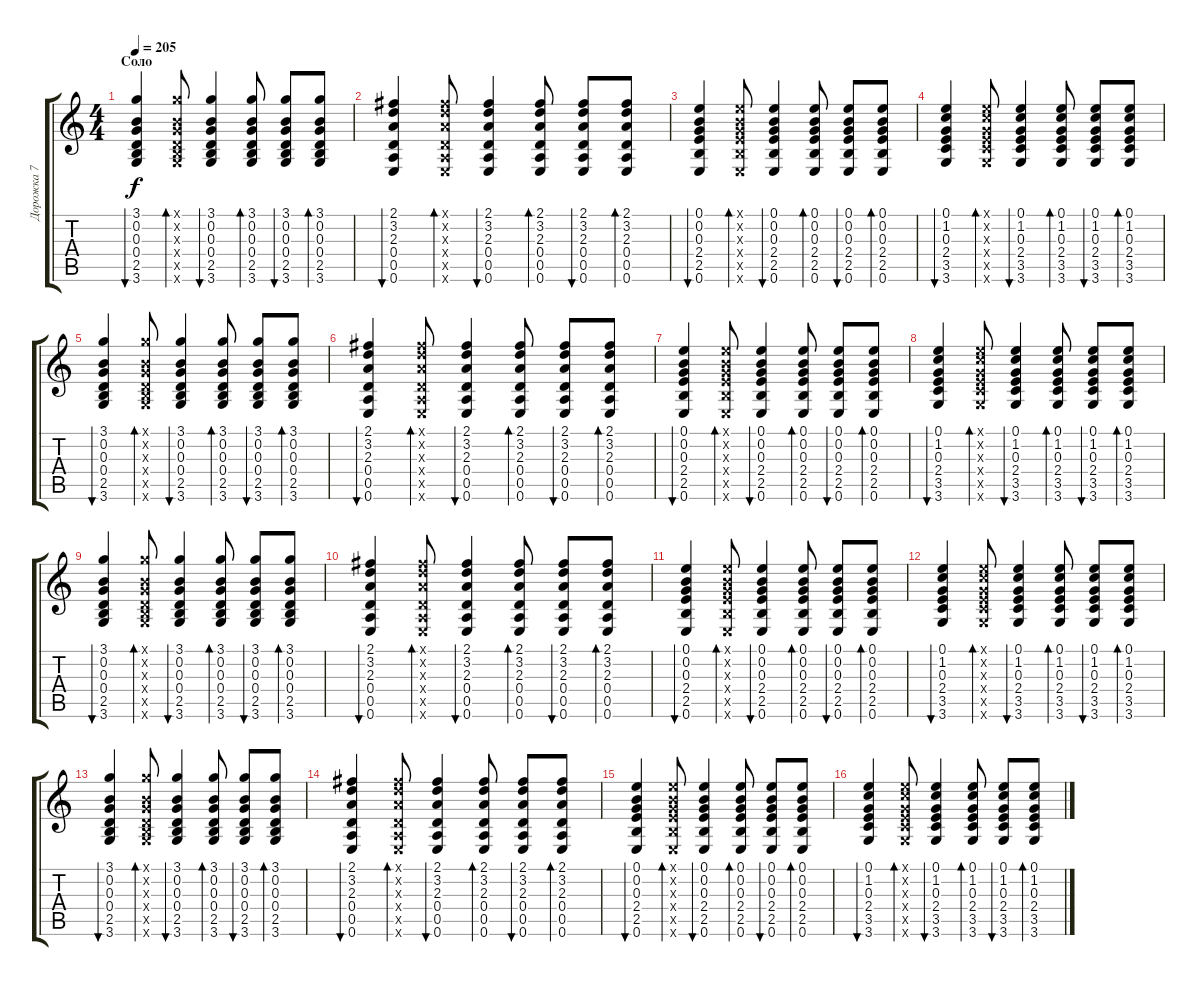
\track ("Дорожка 7" "Дорожка 7") {instrument acousticguitarsteel}
\staff {score tabs}
\tuning (E4 B3 G3 D3 A2 E2) {hide}
\ts (4 4)
\section ("" "Соло")
\tempo 205
\clef g2
\ks c
(3.1 0.2 0.3 0.4 2.5 3.6).4{bu 60 dy f} (3.1{x} 0.2{x} 0.3{x} 0.4{x} 2.5{x} 3.6{x}).8{bd 60} (3.1 0.2 0.3 0.4 2.5 3.6).4{bu 60} (3.1 0.2 0.3 0.4 2.5 3.6).8{bd 60} (3.1 0.2 0.3 0.4 2.5 3.6).8{bu 60} (3.1 0.2 0.3 0.4 2.5 3.6).8{bd 60} |
(2.1 3.2 2.3 0.4 0.5 0.6).4{bu 60} (2.1{x} 3.2{x} 2.3{x} 0.4{x} 0.5{x} 0.6{x}).8{bd 60} (2.1 3.2 2.3 0.4 0.5 0.6).4{bu 60} (2.1 3.2 2.3 0.4 0.5 0.6).8{bd 60} (2.1 3.2 2.3 0.4 0.5 0.6).8{bu 60} (2.1 3.2 2.3 0.4 0.5 0.6).8{bd 60} |
(0.1 0.2 0.3 2.4 2.5 0.6).4{bu 60} (0.1{x} 0.2{x} 0.3{x} 2.4{x} 2.5{x} 0.6{x}).8{bd 60} (0.1 0.2 0.3 2.4 2.5 0.6).4{bu 60} (0.1 0.2 0.3 2.4 2.5 0.6).8{bd 60} (0.1 0.2 0.3 2.4 2.5 0.6).8{bu 60} (0.1 0.2 0.3 2.4 2.5 0.6).8{bd 60} |
(0.1 1.2 0.3 2.4 3.5 3.6).4{bu 60} (0.1{x} 1.2{x} 0.3{x} 2.4{x} 3.5{x} 3.6{x}).8{bd 60} (0.1 1.2 0.3 2.4 3.5 3.6).4{bu 60} (0.1 1.2 0.3 2.4 3.5 3.6).8{bd 60} (0.1 1.2 0.3 2.4 3.5 3.6).8{bu 60} (0.1 1.2 0.3 2.4 3.5 3.6).8{bd 60} |
(3.1 0.2 0.3 0.4 2.5 3.6).4{bu 60} (3.1{x} 0.2{x} 0.3{x} 0.4{x} 2.5{x} 3.6{x}).8{bd 60} (3.1 0.2 0.3 0.4 2.5 3.6).4{bu 60} (3.1 0.2 0.3 0.4 2.5 3.6).8{bd 60} (3.1 0.2 0.3 0.4 2.5 3.6).8{bu 60} (3.1 0.2 0.3 0.4 2.5 3.6).8{bd 60} |
(2.1 3.2 2.3 0.4 0.5 0.6).4{bu 60} (2.1{x} 3.2{x} 2.3{x} 0.4{x} 0.5{x} 0.6{x}).8{bd 60} (2.1 3.2 2.3 0.4 0.5 0.6).4{bu 60} (2.1 3.2 2.3 0.4 0.5 0.6).8{bd 60} (2.1 3.2 2.3 0.4 0.5 0.6).8{bu 60} (2.1 3.2 2.3 0.4 0.5 0.6).8{bd 60} |
(0.1 0.2 0.3 2.4 2.5 0.6).4{bu 60} (0.1{x} 0.2{x} 0.3{x} 2.4{x} 2.5{x} 0.6{x}).8{bd 60} (0.1 0.2 0.3 2.4 2.5 0.6).4{bu 60} (0.1 0.2 0.3 2.4 2.5 0.6).8{bd 60} (0.1 0.2 0.3 2.4 2.5 0.6).8{bu 60} (0.1 0.2 0.3 2.4 2.5 0.6).8{bd 60} |
(0.1 1.2 0.3 2.4 3.5 3.6).4{bu 60} (0.1{x} 1.2{x} 0.3{x} 2.4{x} 3.5{x} 3.6{x}).8{bd 60} (0.1 1.2 0.3 2.4 3.5 3.6).4{bu 60} (0.1 1.2 0.3 2.4 3.5 3.6).8{bd 60} (0.1 1.2 0.3 2.4 3.5 3.6).8{bu 60} (0.1 1.2 0.3 2.4 3.5 3.6).8{bd 60} |
(3.1 0.2 0.3 0.4 2.5 3.6).4{bu 60} (3.1{x} 0.2{x} 0.3{x} 0.4{x} 2.5{x} 3.6{x}).8{bd 60} (3.1 0.2 0.3 0.4 2.5 3.6).4{bu 60} (3.1 0.2 0.3 0.4 2.5 3.6).8{bd 60} (3.1 0.2 0.3 0.4 2.5 3.6).8{bu 60} (3.1 0.2 0.3 0.4 2.5 3.6).8{bd 60} |
(2.1 3.2 2.3 0.4 0.5 0.6).4{bu 60} (2.1{x} 3.2{x} 2.3{x} 0.4{x} 0.5{x} 0.6{x}).8{bd 60} (2.1 3.2 2.3 0.4 0.5 0.6).4{bu 60} (2.1 3.2 2.3 0.4 0.5 0.6).8{bd 60} (2.1 3.2 2.3 0.4 0.5 0.6).8{bu 60} (2.1 3.2 2.3 0.4 0.5 0.6).8{bd 60} |
(0.1 0.2 0.3 2.4 2.5 0.6).4{bu 60} (0.1{x} 0.2{x} 0.3{x} 2.4{x} 2.5{x} 0.6{x}).8{bd 60} (0.1 0.2 0.3 2.4 2.5 0.6).4{bu 60} (0.1 0.2 0.3 2.4 2.5 0.6).8{bd 60} (0.1 0.2 0.3 2.4 2.5 0.6).8{bu 60} (0.1 0.2 0.3 2.4 2.5 0.6).8{bd 60} |
(0.1 1.2 0.3 2.4 3.5 3.6).4{bu 60} (0.1{x} 1.2{x} 0.3{x} 2.4{x} 3.5{x} 3.6{x}).8{bd 60} (0.1 1.2 0.3 2.4 3.5 3.6).4{bu 60} (0.1 1.2 0.3 2.4 3.5 3.6).8{bd 60} (0.1 1.2 0.3 2.4 3.5 3.6).8{bu 60} (0.1 1.2 0.3 2.4 3.5 3.6).8{bd 60} |
(3.1 0.2 0.3 0.4 2.5 3.6).4{bu 60} (3.1{x} 0.2{x} 0.3{x} 0.4{x} 2.5{x} 3.6{x}).8{bd 60} (3.1 0.2 0.3 0.4 2.5 3.6).4{bu 60} (3.1 0.2 0.3 0.4 2.5 3.6).8{bd 60} (3.1 0.2 0.3 0.4 2.5 3.6).8{bu 60} (3.1 0.2 0.3 0.4 2.5 3.6).8{bd 60} |
(2.1 3.2 2.3 0.4 0.5 0.6).4{bu 60} (2.1{x} 3.2{x} 2.3{x} 0.4{x} 0.5{x} 0.6{x}).8{bd 60} (2.1 3.2 2.3 0.4 0.5 0.6).4{bu 60} (2.1 3.2 2.3 0.4 0.5 0.6).8{bd 60} (2.1 3.2 2.3 0.4 0.5 0.6).8{bu 60} (2.1 3.2 2.3 0.4 0.5 0.6).8{bd 60} |
(0.1 0.2 0.3 2.4 2.5 0.6).4{bu 60} (0.1{x} 0.2{x} 0.3{x} 2.4{x} 2.5{x} 0.6{x}).8{bd 60} (0.1 0.2 0.3 2.4 2.5 0.6).4{bu 60} (0.1 0.2 0.3 2.4 2.5 0.6).8{bd 60} (0.1 0.2 0.3 2.4 2.5 0.6).8{bu 60} (0.1 0.2 0.3 2.4 2.5 0.6).8{bd 60} |
(0.1 1.2 0.3 2.4 3.5 3.6).4{bu 60} (0.1{x} 1.2{x} 0.3{x} 2.4{x} 3.5{x} 3.6{x}).8{bd 60} (0.1 1.2 0.3 2.4 3.5 3.6).4{bu 60} (0.1 1.2 0.3 2.4 3.5 3.6).8{bd 60} (0.1 1.2 0.3 2.4 3.5 3.6).8{bu 60} (0.1 1.2 0.3 2.4 3.5 3.6).8{bd 60}
